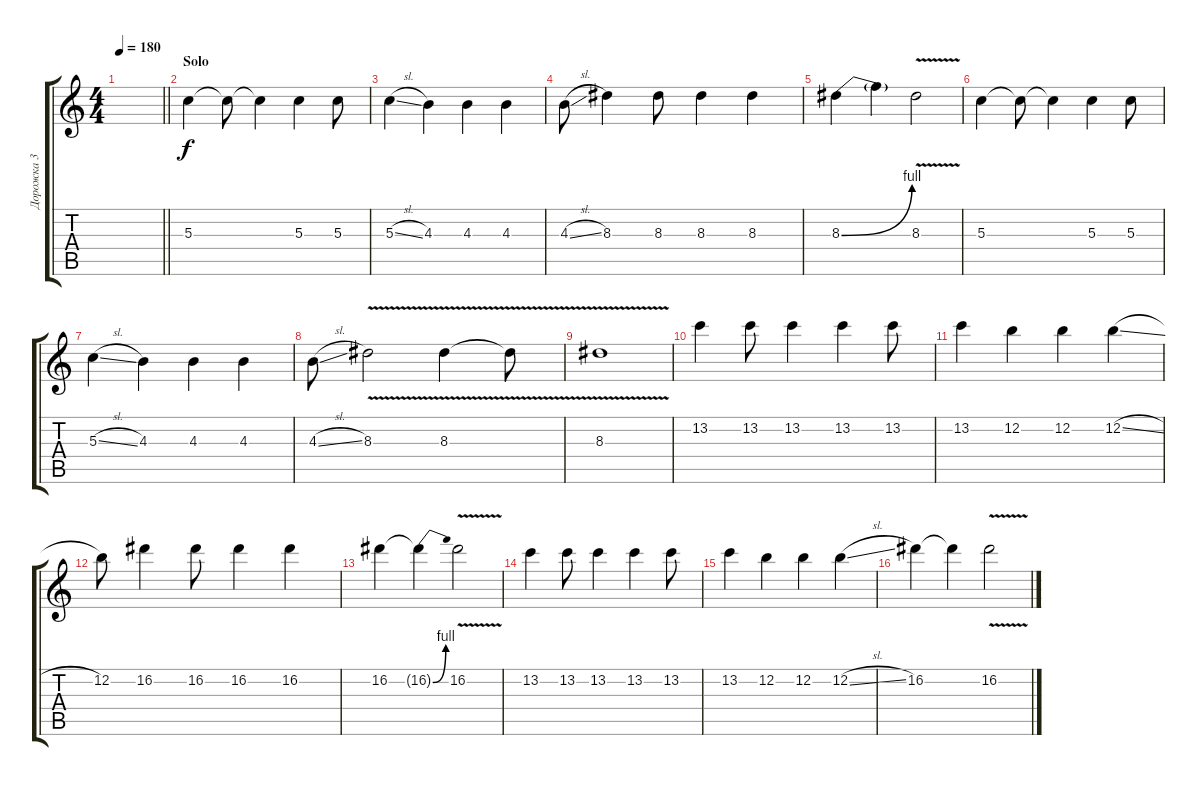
\track ("Дорожка 3" "Дорожка 3") {instrument electricguitarclean}
\staff {score tabs}
\tuning (E4 B3 G3 D3 A2 E2) {hide}
\ts (4 4)
\tempo 180
\clef g2
\barLineRight lightlight
\ks c
|
\section ("" "Solo")
5.3.4{instrument distortionguitar} 5.3{t}.8 5.3{t}.4 5.3.4 5.3.8 |
5.3{sl}.4 4.3.4 4.3.4 4.3.4 |
4.3{sl}.8 8.3.4 8.3.8 8.3.4 8.3.4 |
8.3{be (bend 0 0 60 4)}.4 8.3{t}.4 8.3{v}.2 |
5.3.4{instrument distortionguitar} 5.3{t}.8 5.3{t}.4 5.3.4 5.3.8 |
5.3{sl}.4 4.3.4 4.3.4 4.3.4 |
4.3{sl}.8 8.3{v}.2 8.3{v}.4 8.3{t}.8 |
8.3{v}.1 |
13.2.4{instrument distortionguitar} 13.2.8 13.2.4 13.2.4 13.2.8 |
13.2.4 12.2.4 12.2.4 12.2{sl}.4 |
12.2.8 16.2.4 16.2.8 16.2.4 16.2.4 |
16.2.4 16.2{be (bend 0 0 60 4) t}.4 16.2{v}.2 |
13.2.4{instrument distortionguitar} 13.2.8 13.2.4 13.2.4 13.2.8 |
13.2.4 12.2.4 12.2.4 12.2{sl}.4 |
16.2.4 16.2{t}.4 16.2{v}.2
